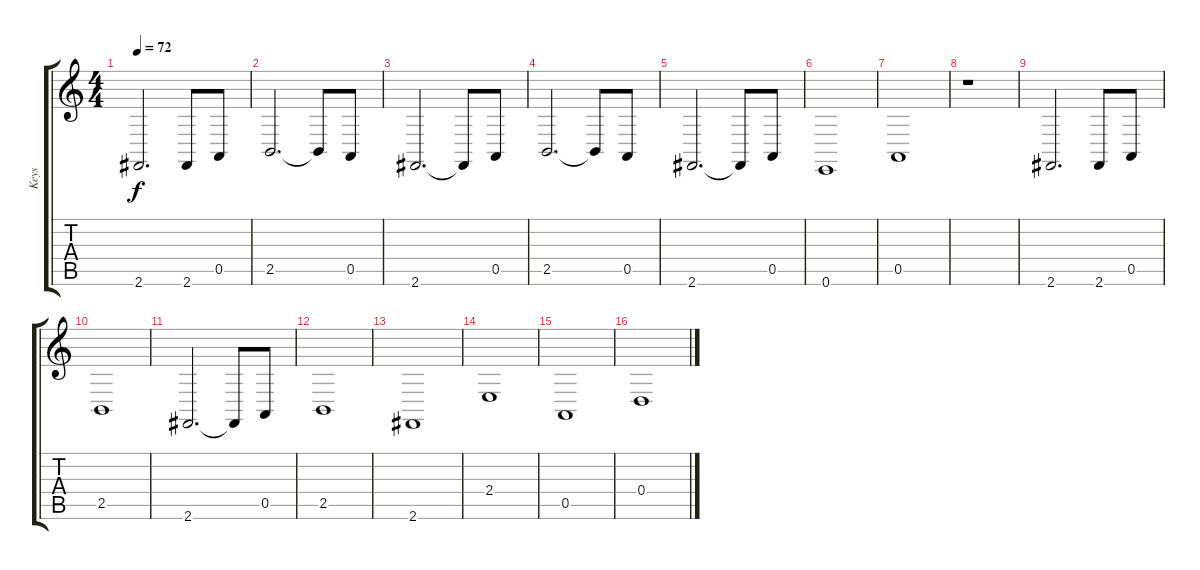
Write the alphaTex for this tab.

\track ("Keys" "Keys") {instrument drawbarorgan}
\staff {score tabs}
\tuning (E4 B3 G3 D3 A2 E2) {hide}
\ts (4 4)
\tempo 72
\clef g2
\ks c
2.6.2{d dy f} 2.6.8 0.5.8 |
2.5.2{d} 2.5{t}.8 0.5.8 |
2.6.2{d} 2.6{t}.8 0.5.8 |
2.5.2{d} 2.5{t}.8 0.5.8 |
2.6.2{d} 2.6{t}.8 0.5.8 |
0.6.1 |
0.5.1 |
r.1 |
2.6.2{d} 2.6.8 0.5.8 |
2.5.1 |
2.6.2{d} 2.6{t}.8 0.5.8 |
2.5.1 |
2.6.1 |
2.4.1 |
0.5.1 |
0.4.1
